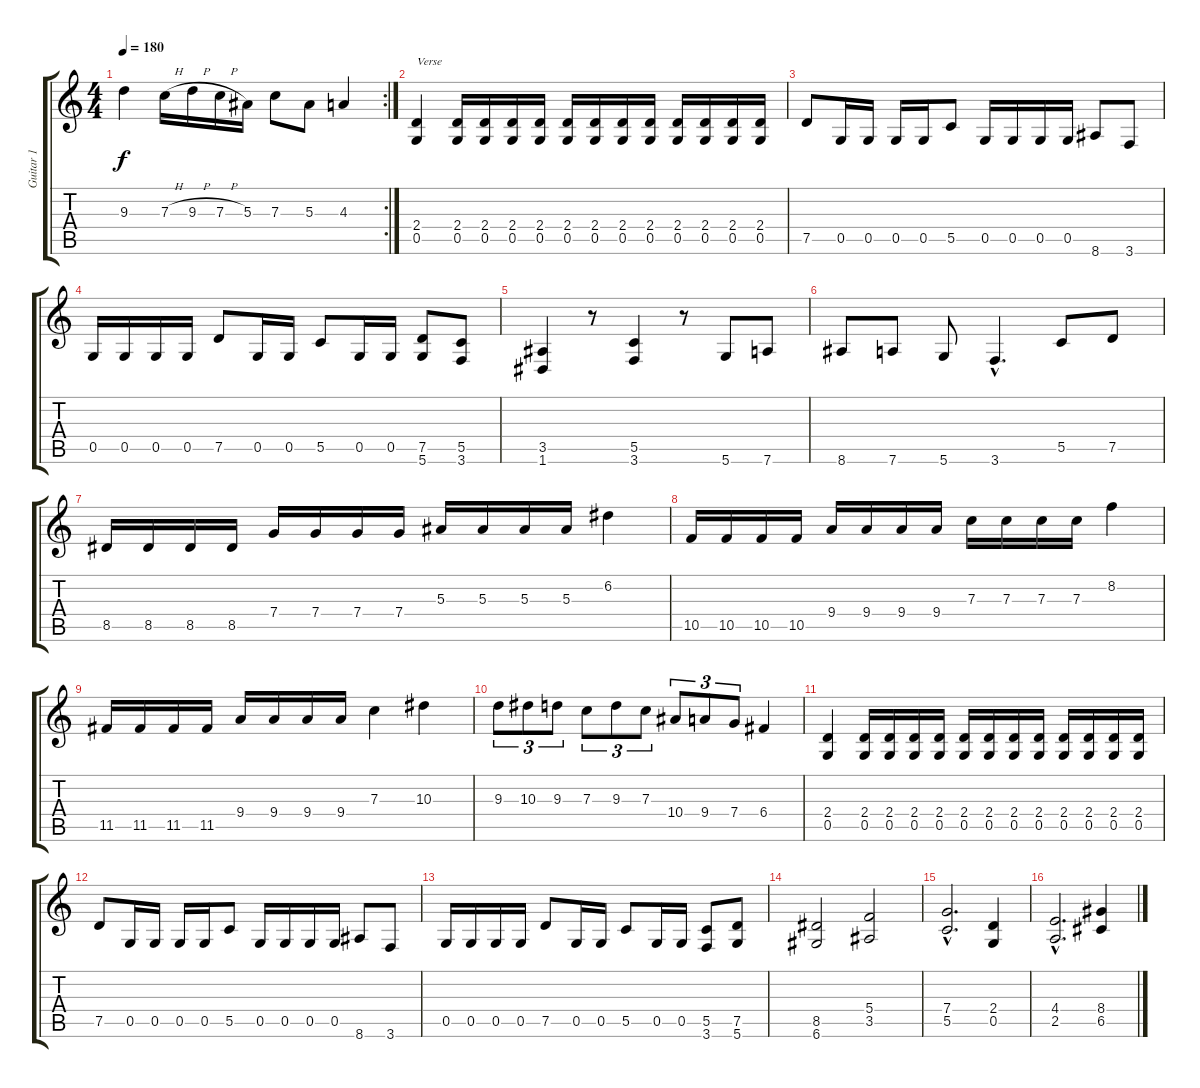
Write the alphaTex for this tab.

\track ("Guitar 1" "Guitar 1") {instrument acousticguitarnylon}
\staff {score tabs}
\tuning (D4 A3 F3 C3 G2 D2) {hide}
\rc 2
\ts (4 4)
\tempo 180
\clef g2
\ks c
9.3.4{dy f} 7.3{h}.16 9.3{h}.16 7.3{h}.16 5.3.16 7.3.8 5.3.8 4.3.4 |
(2.4 0.5).4{txt "Verse"} (2.4 0.5).16 (2.4 0.5).16 (2.4 0.5).16 (2.4 0.5).16 (2.4 0.5).16 (2.4 0.5).16 (2.4 0.5).16 (2.4 0.5).16 (2.4 0.5).16 (2.4 0.5).16 (2.4 0.5).16 (2.4 0.5).16 |
7.5.8 0.5.16 0.5.16 0.5.16 0.5.16 5.5.8 0.5.16 0.5.16 0.5.16 0.5.16 8.6.8 3.6.8 |
0.5.16 0.5.16 0.5.16 0.5.16 7.5.8 0.5.16 0.5.16 5.5.8 0.5.16 0.5.16 (7.5 5.6).8 (5.5 3.6).8 |
(3.5 1.6).4 r.8 (5.5 3.6).4 r.8 5.6.8 7.6.8 |
8.6.8 7.6.8 5.6.8 3.6{hac}.4{d} 5.5.8 7.5.8 |
8.5.16 8.5.16 8.5.16 8.5.16 7.4.16 7.4.16 7.4.16 7.4.16 5.3.16 5.3.16 5.3.16 5.3.16 6.2.4 |
10.5.16 10.5.16 10.5.16 10.5.16 9.4.16 9.4.16 9.4.16 9.4.16 7.3.16 7.3.16 7.3.16 7.3.16 8.2.4 |
11.5.16 11.5.16 11.5.16 11.5.16 9.4.16 9.4.16 9.4.16 9.4.16 7.3.4 10.3.4 |
9.3.8{tu (3 2)} 10.3.8{tu (3 2)} 9.3.8{tu (3 2)} 7.3.8{tu (3 2)} 9.3.8{tu (3 2)} 7.3.8{tu (3 2)} 10.4.8{tu (3 2)} 9.4.8{tu (3 2)} 7.4.8{tu (3 2)} 6.4.4 |
(2.4 0.5).4 (2.4 0.5).16 (2.4 0.5).16 (2.4 0.5).16 (2.4 0.5).16 (2.4 0.5).16 (2.4 0.5).16 (2.4 0.5).16 (2.4 0.5).16 (2.4 0.5).16 (2.4 0.5).16 (2.4 0.5).16 (2.4 0.5).16 |
7.5.8 0.5.16 0.5.16 0.5.16 0.5.16 5.5.8 0.5.16 0.5.16 0.5.16 0.5.16 8.6.8 3.6.8 |
0.5.16 0.5.16 0.5.16 0.5.16 7.5.8 0.5.16 0.5.16 5.5.8 0.5.16 0.5.16 (5.5 3.6).8 (7.5 5.6).8 |
(8.5 6.6).2 (5.4 3.5).2 |
(7.4{hac} 5.5{hac}).2{d} (2.4 0.5).4 |
(4.4{hac} 2.5{hac}).2{d} (8.4 6.5).4
